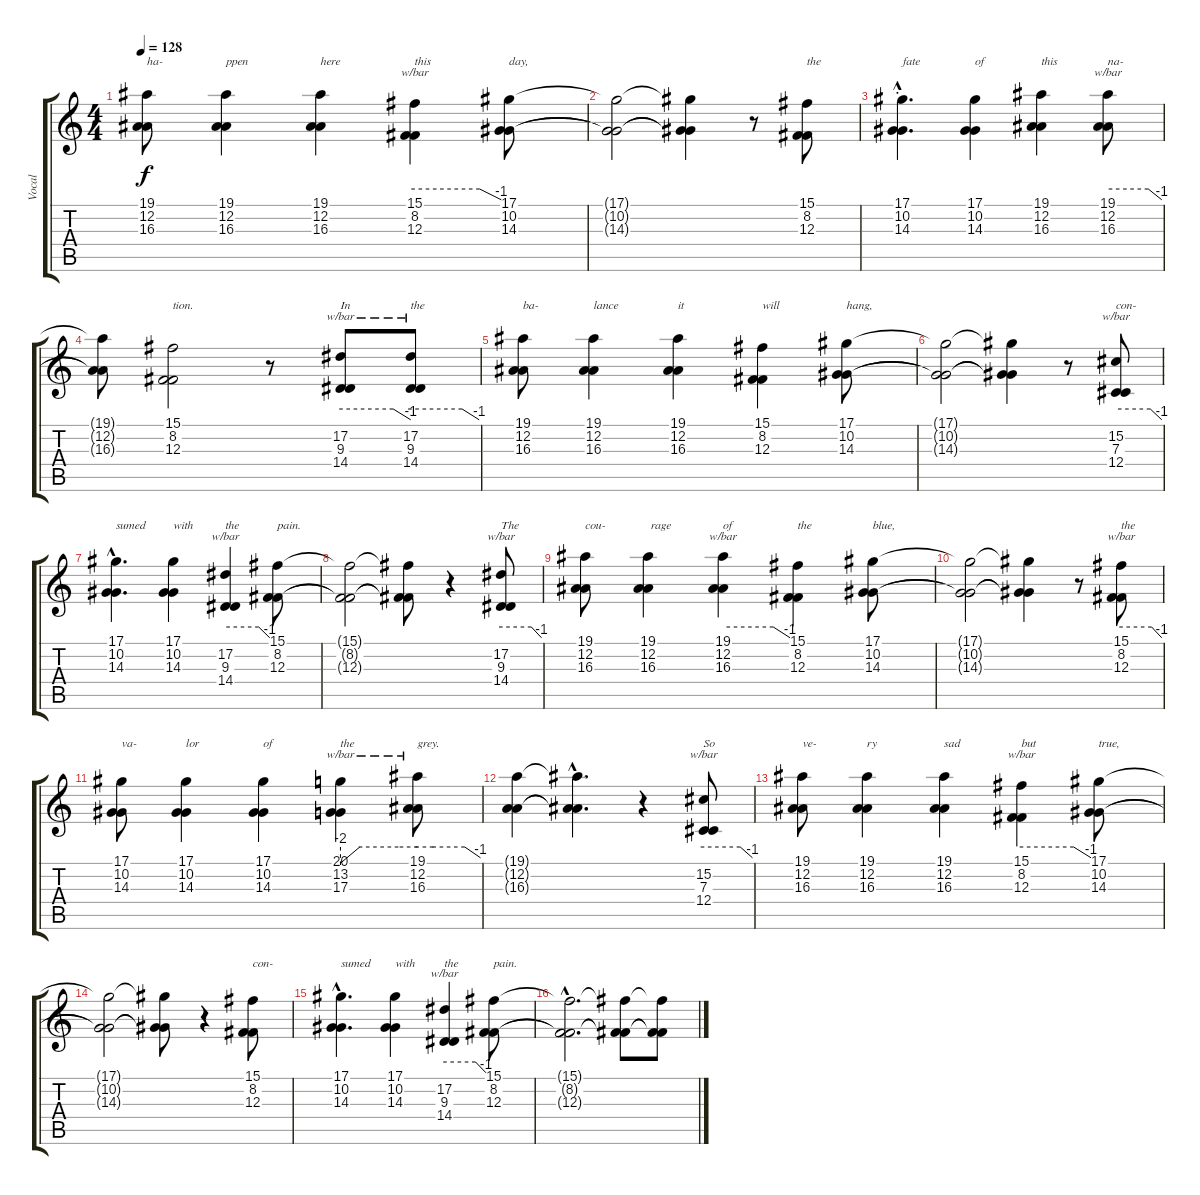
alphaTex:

\track ("Vocal" "Vocal") {instrument violin}
\staff {score tabs}
\tuning (Eb4 Bb3 Gb3 Db3 Ab2 Eb2) {hide}
\ts (4 4)
\tempo 128
\clef g2
\ks c
(19.1 12.2 16.3).8{txt "ha-" dy f} (19.1 12.2 16.3).4{txt "ppen"} (19.1 12.2 16.3).4{txt "here"} (15.1 8.2 12.3).4{tbe (custom default 0 0 45 0 60 -4) txt "this"} (17.1 10.2 14.3).8{txt "day,"} |
(17.1{t} 10.2{t} 14.3{t}).2 (17.1{t} 10.2{t} 14.3{t}).4 r.8 (15.1 8.2 12.3).8{txt "the"} |
(17.1{hac st} 10.2{hac st} 14.3{hac st}).4{d txt "fate"} (17.1 10.2 14.3).4{txt "of"} (19.1 12.2 16.3).4{txt "this"} (19.1 12.2 16.3).8{tbe (custom default 0 0 45 0 60 -4) txt "na-"} |
(19.1{t} 12.2{t} 16.3{t}).8 (15.1 8.2 12.3).2{txt "tion."} r.8 (17.2 9.3 14.4).8{tbe (custom default 0 0 45 0 60 -4) txt "In"} (17.2 9.3 14.4).8{tbe (custom default 0 0 45 0 60 -4) txt "the"} |
(19.1 12.2 16.3).8{txt "ba-"} (19.1 12.2 16.3).4{txt "lance"} (19.1 12.2 16.3).4{txt "it"} (15.1 8.2 12.3).4{txt "will"} (17.1 10.2 14.3).8{txt "hang,"} |
(17.1{t} 10.2{t} 14.3{t}).2 (17.1{t} 10.2{t} 14.3{t}).4 r.8 (15.2 7.3 12.4).8{tbe (custom default 0 0 45 0 60 -4) txt "con-"} |
(17.1{hac} 10.2{hac} 14.3{hac}).4{d txt "sumed"} (17.1 10.2 14.3).4{txt "with"} (17.2 9.3 14.4).4{tbe (custom default 0 0 45 0 60 -4) txt "the"} (15.1 8.2 12.3).8{txt "pain."} |
(15.1{t} 8.2{t} 12.3{t}).2 (15.1{t} 8.2{t} 12.3{t}).8 r.4 (17.2 9.3 14.4).8{tbe (custom default 0 0 45 0 60 -4) txt "The"} |
(19.1 12.2 16.3).8{txt "cou-"} (19.1 12.2 16.3).4{txt " rage"} (19.1 12.2 16.3).4{tbe (custom default 0 0 45 0 60 -4) txt "of"} (15.1 8.2 12.3).4{txt "the"} (17.1 10.2 14.3).8{txt "blue,"} |
(17.1{t} 10.2{t} 14.3{t}).2 (17.1{t} 10.2{t} 14.3{t}).4 r.8 (15.1 8.2 12.3).8{tbe (custom default 0 0 45 0 60 -4) txt "the"} |
(17.1 10.2 14.3).8{txt "va-"} (17.1 10.2 14.3).4{txt "lor"} (17.1 10.2 14.3).4{txt "of"} (20.1 13.2 17.3).4{tbe (custom default 0 -8 15 0 45 0 60 0) txt "the"} (19.1 12.2 16.3).8{tbe (custom default 0 0 15 0 45 0 60 -4) txt "grey."} |
(19.1{t} 12.2{t} 16.3{t}).4 (19.1{hac t} 12.2{hac t} 16.3{hac t}).4{d} r.4 (15.2 7.3 12.4).8{tbe (custom default 0 0 45 0 60 -4) txt "So"} |
(19.1 12.2 16.3).8{txt "ve-"} (19.1 12.2 16.3).4{txt "ry"} (19.1 12.2 16.3).4{txt "sad"} (15.1 8.2 12.3).4{tbe (custom default 0 0 45 0 60 -4) txt "but"} (17.1 10.2 14.3).8{txt "true,"} |
(17.1{t} 10.2{t} 14.3{t}).2 (17.1{t} 10.2{t} 14.3{t}).8 r.4 (15.1 8.2 12.3).8{txt "con-"} |
(17.1{hac} 10.2{hac} 14.3{hac}).4{d txt "sumed"} (17.1 10.2 14.3).4{txt "with"} (17.2 9.3 14.4).4{tbe (custom default 0 0 45 0 60 -4) txt "the"} (15.1 8.2 12.3).8{txt "pain."} |
(15.1{hac t} 8.2{hac t} 12.3{hac t}).2{d} (15.1{t} 8.2{t} 12.3{t}).8 (15.1{t} 8.2{t} 12.3{t}).8
